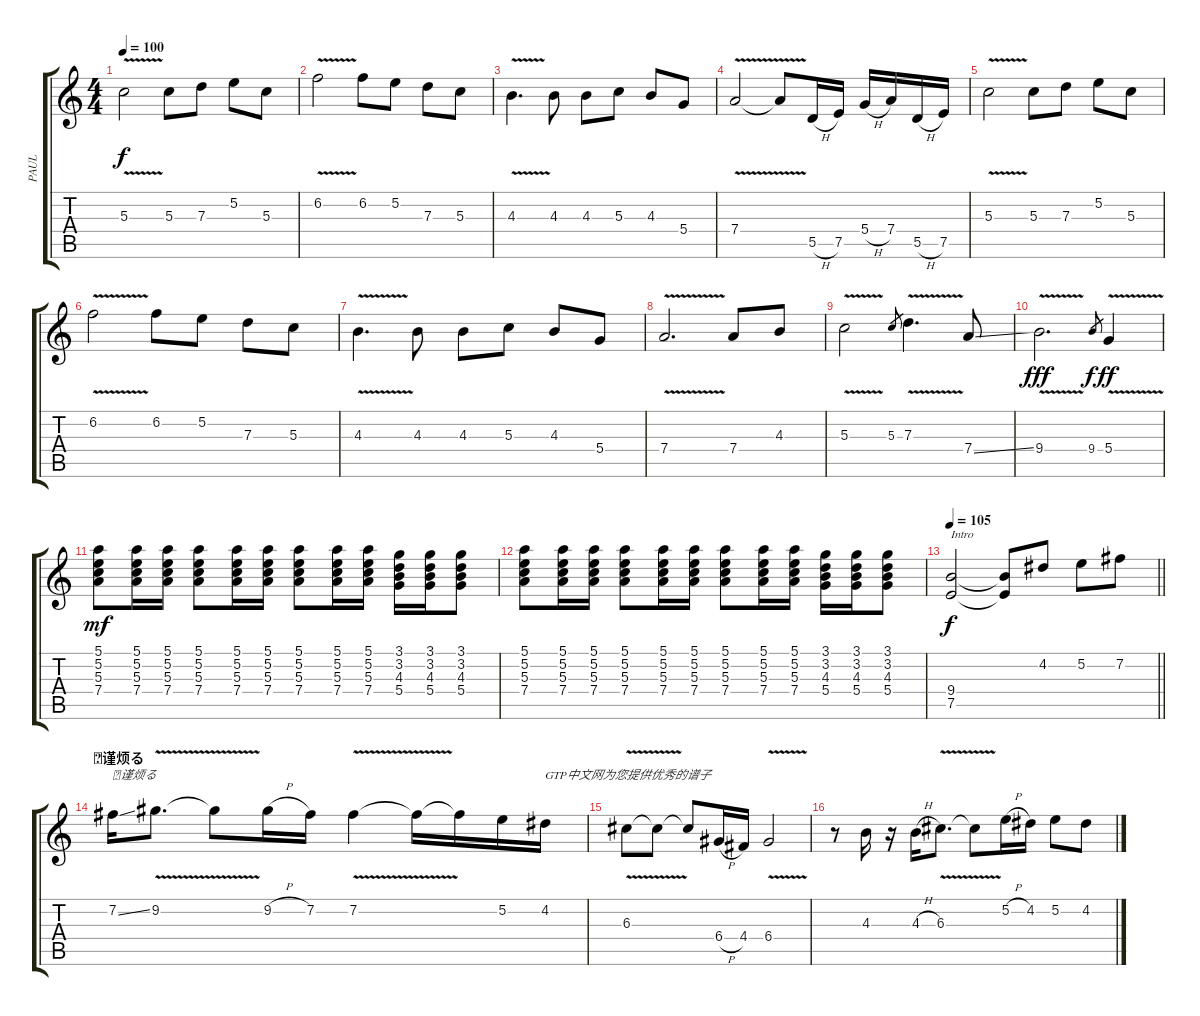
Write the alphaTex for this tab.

\track ("PAUL" "PAUL") {instrument overdrivenguitar}
\staff {score tabs}
\tuning (E4 B3 G3 D3 A2 E2) {hide}
\ts (4 4)
\tempo 100
\clef g2
\ks c
5.3{v}.2{dy f} 5.3.8 7.3.8 5.2.8 5.3.8 |
6.2{v}.2 6.2.8 5.2.8 7.3.8 5.3.8 |
4.3{v}.4{d} 4.3.8 4.3.8 5.3.8 4.3.8 5.4.8 |
7.4{v}.2 7.4{t}.8 5.5{h}.16 7.5.16 5.4{h}.16 7.4.16 5.5{h}.16 7.5.16 |
5.3{v}.2 5.3.8 7.3.8 5.2.8 5.3.8 |
6.2{v}.2 6.2.8 5.2.8 7.3.8 5.3.8 |
4.3{v}.4{d} 4.3.8 4.3.8 5.3.8 4.3.8 5.4.8 |
7.4{v}.2{d} 7.4.8 4.3.8 |
5.3{v}.2 5.3.8{gr} 7.3{v}.4{d} 7.4{ss}.8 |
9.4{v}.2{d dy fff} 9.4.8{gr dy f} 5.4{v}.4{dy ff} |
(5.1 5.2 5.3 7.4).8{dy mf} (5.1 5.2 5.3 7.4).16 (5.1 5.2 5.3 7.4).16 (5.1 5.2 5.3 7.4).8 (5.1 5.2 5.3 7.4).16 (5.1 5.2 5.3 7.4).16 (5.1 5.2 5.3 7.4).8 (5.1 5.2 5.3 7.4).16 (5.1 5.2 5.3 7.4).16 (3.1 3.2 4.3 5.4).16 (3.1 3.2 4.3 5.4).16 (3.1 3.2 4.3 5.4).8 |
(5.1 5.2 5.3 7.4).8 (5.1 5.2 5.3 7.4).16 (5.1 5.2 5.3 7.4).16 (5.1 5.2 5.3 7.4).8 (5.1 5.2 5.3 7.4).16 (5.1 5.2 5.3 7.4).16 (5.1 5.2 5.3 7.4).8 (5.1 5.2 5.3 7.4).16 (5.1 5.2 5.3 7.4).16 (3.1 3.2 4.3 5.4).16 (3.1 3.2 4.3 5.4).16 (3.1 3.2 4.3 5.4).8 |
\tempo 105
\barLineRight lightlight
(9.4 7.5).2{txt "Intro" dy f} (9.4{t} 7.5{t}).8 4.2.8 5.2.8 7.2.8 |
\section ("" "谨烦る  ")
7.2{ss}.16{txt "谨烦る  "} 9.2{v}.8{d} 9.2{t}.8 9.2{h}.16 7.2.16 7.2{v}.4 7.2{t}.16 7.2{t}.16 5.2.16 4.2.16{txt "GTP中文网为您提供优秀的谱子"} |
6.3{v}.8 6.3{t}.8 6.3{t}.8 6.4{h}.16 4.4.16 6.4{v}.2 |
r.8 4.3.16 r.16 4.3{h}.16 6.3{v}.8{d} 6.3{t}.8 5.2{h}.16 4.2.16 5.2.8 4.2.8
